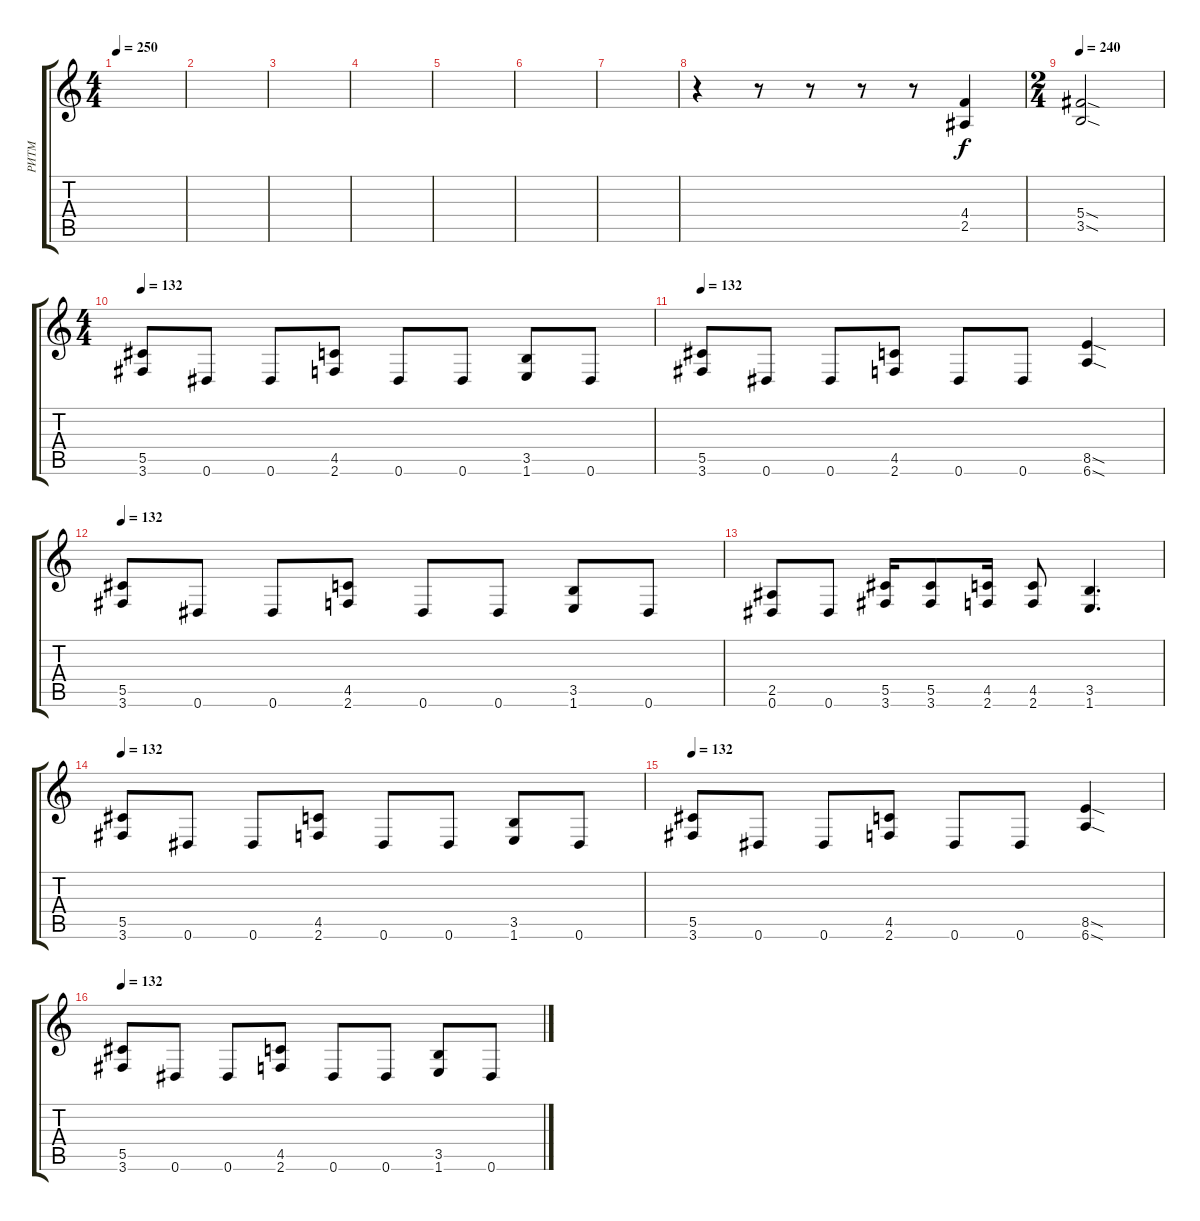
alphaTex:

\track ("РИТМ" "РИТМ") {instrument overdrivenguitar}
\staff {score tabs}
\tuning (Eb4 Bb3 Gb3 Db3 Ab2 Eb2) {hide}
\ts (4 4)
\tempo 250
\clef g2
\ks c
|
|
|
|
|
|
|
r.4 r.8 r.8 r.8 r.8 (4.4 2.5).4 |
\ts (2 4)
\tempo 240
(5.4{sod} 3.5{sod}).2 |
\ts (4 4)
\tempo 132
(5.5 3.6).8 0.6.8 0.6.8 (4.5 2.6).8 0.6.8 0.6.8 (3.5 1.6).8 0.6.8 |
\tempo 132
(5.5 3.6).8 0.6.8 0.6.8 (4.5 2.6).8 0.6.8 0.6.8 (8.5{sod} 6.6{sod}).4 |
\tempo 132
(5.5 3.6).8 0.6.8 0.6.8 (4.5 2.6).8 0.6.8 0.6.8 (3.5 1.6).8 0.6.8 |
(2.5 0.6).8 0.6.8 (5.5 3.6).16 (5.5 3.6).8 (4.5 2.6).16 (4.5 2.6).8 (3.5 1.6).4{d} |
\tempo 132
(5.5 3.6).8 0.6.8 0.6.8 (4.5 2.6).8 0.6.8 0.6.8 (3.5 1.6).8 0.6.8 |
\tempo 132
(5.5 3.6).8 0.6.8 0.6.8 (4.5 2.6).8 0.6.8 0.6.8 (8.5{sod} 6.6{sod}).4 |
\tempo 132
(5.5 3.6).8 0.6.8 0.6.8 (4.5 2.6).8 0.6.8 0.6.8 (3.5 1.6).8 0.6.8
